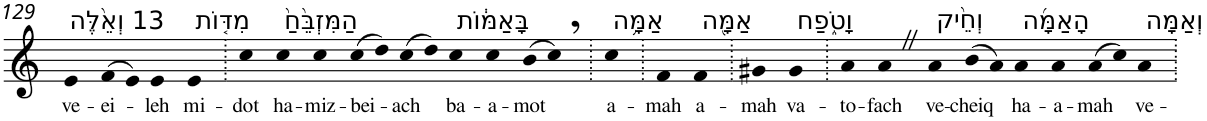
**kern	**text
*part1	*part1
*staff1	*staff1
*I"Piano	*
*I'Pno	*
!!LO:PB:g=z
*clefG2	*
*k[]	*
=129	=129
!LO:TX:a:t=13 וְאֵ֨לֶּה	!
!	!LO:LY:b
4e	ve-
!	!LO:LY:b
(>8f	-ei-
8e)	.
!	!LO:LY:b
4e	-leh
!LO:TX:a:t=מִדּ֤וֹת	!
!	!LO:LY:b
4e	mi-
=130.	=130.
!	!LO:LY:b
4cc	-dot
!LO:TX:a:t=הַמִּזְבֵּ֙חַ֙	!
!	!LO:LY:b
4cc	ha-
!	!LO:LY:b
4cc	-miz-
!	!LO:LY:b
(>8cc	-bei-
8dd)	.
!	!LO:LY:b
(>8cc	-ach
8dd)	.
!LO:TX:a:t=בָּאַמּ֔וֹת	!
!	!LO:LY:b
4cc	ba-
!	!LO:LY:b
4cc	-a-
!	!LO:LY:b
(>8b	-mot
8cc,)	.
=131.	=131.
!LO:TX:a:t=אַמָּ֥ה	!
!	!LO:LY:b
4cc	a-
=132.	=132.
!	!LO:LY:b
4f	-mah
!LO:TX:a:t=אַמָּ֖ה	!
!	!LO:LY:b
4f	a-
=133.	=133.
!	!LO:LY:b
4g#X	-mah
!LO:TX:a:t=וָטֹ֑פַח	!
!	!LO:LY:b
4g#	va-
=134.	=134.
!	!LO:LY:b
4a	-to-
!	!LO:LY:b
4aZ	-fach
!LO:TX:a:t=וְחֵ֨יק	!
!	!LO:LY:b
4a	ve-
!	!LO:LY:b
(>8b	-cheiq
8a)	.
!LO:TX:a:t=הָאַמָּ֜ה	!
!	!LO:LY:b
4a	ha-
!	!LO:LY:b
4a	-a-
!	!LO:LY:b
(>8a	-mah
8cc)	.
!LO:TX:a:t=וְאַמָּה	!
!	!LO:LY:b
4a	ve-
=.	=.
*-	*-
